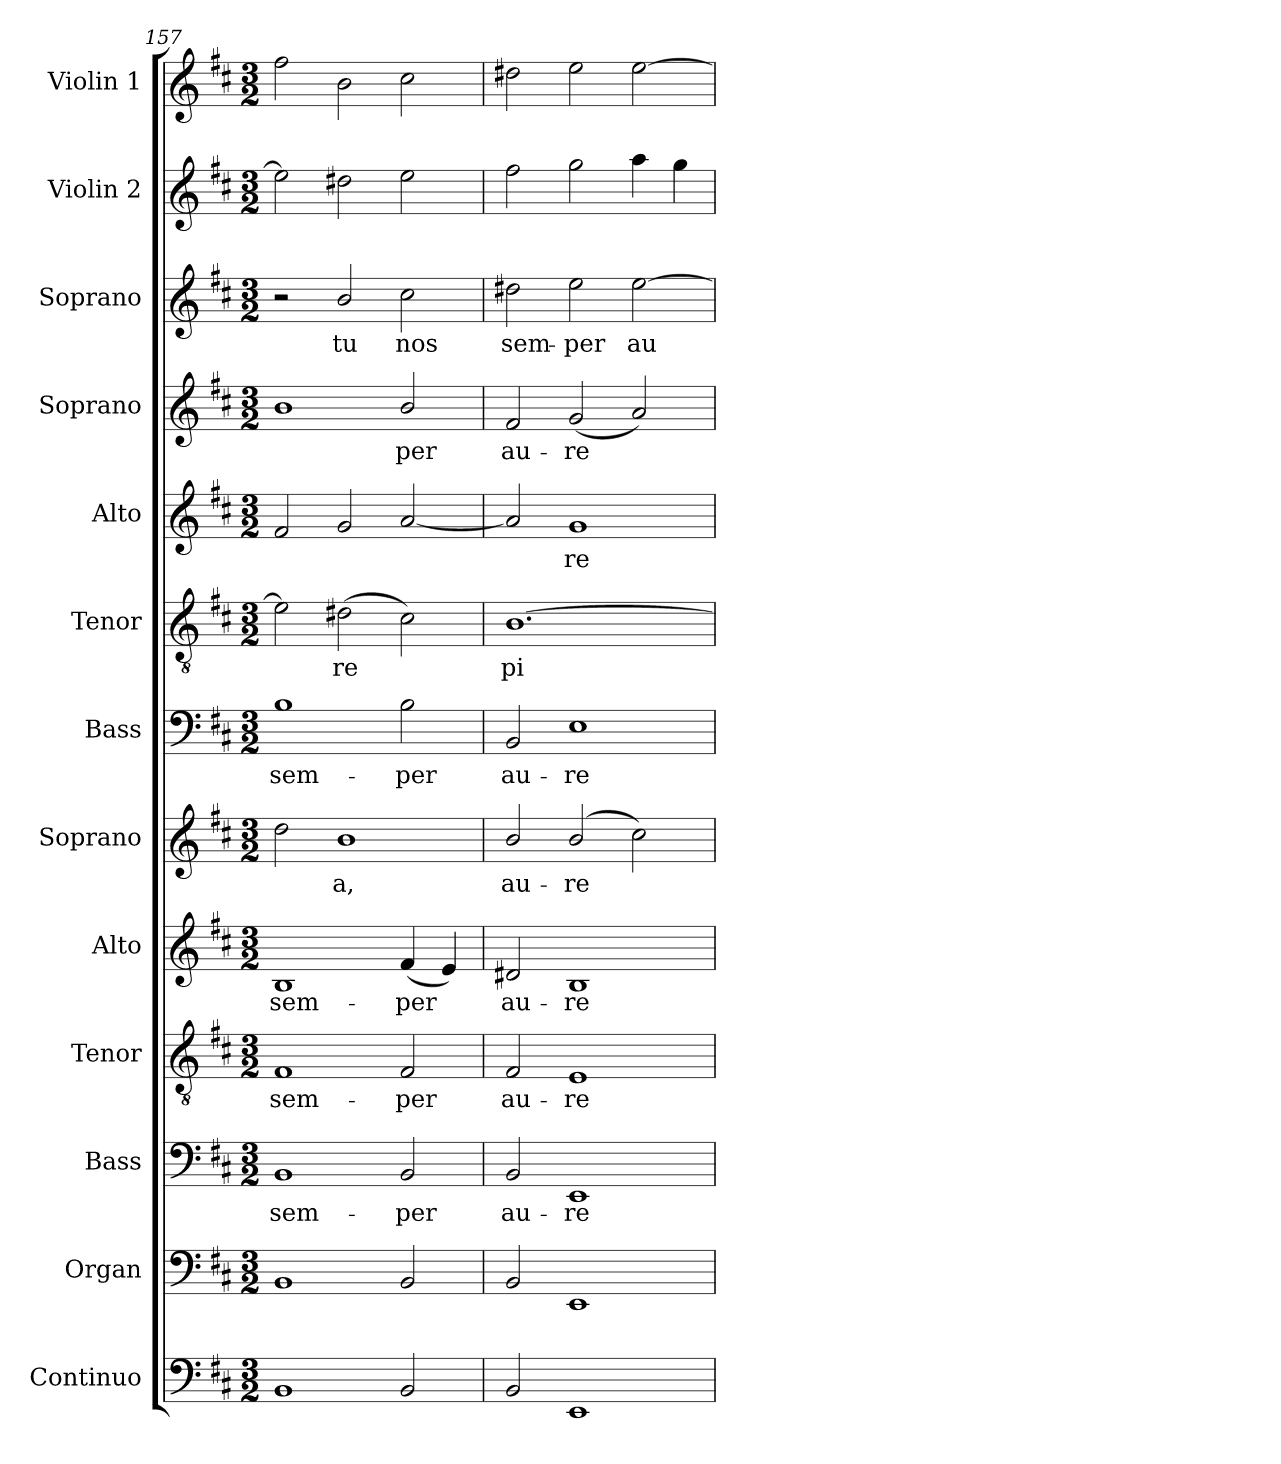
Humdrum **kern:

**kern	**kern	**kern	**text	**kern	**text	**kern	**text	**kern	**text	**kern	**text	**kern	**text	**kern	**text	**kern	**text	**kern	**text	**kern	**kern
*part13	*part12	*part11	*part11	*part10	*part10	*part9	*part9	*part8	*part8	*part7	*part7	*part6	*part6	*part5	*part5	*part4	*part4	*part3	*part3	*part2	*part1
*staff13	*staff12	*staff11	*staff11	*staff10	*staff10	*staff9	*staff9	*staff8	*staff8	*staff7	*staff7	*staff6	*staff6	*staff5	*staff5	*staff4	*staff4	*staff3	*staff3	*staff2	*staff1
*I"Continuo	*I"Organ	*I"Bass	*	*I"Tenor	*	*I"Alto	*	*I"Soprano	*	*I"Bass	*	*I"Tenor	*	*I"Alto	*	*I"Soprano	*	*I"Soprano	*	*I"Violin 2	*I"Violin 1
*I'Cont.	*I'Org.	*I'B.	*	*I'T.	*	*I'A.	*	*I'S.	*	*I'B.	*	*I'T.	*	*I'A.	*	*I'S.	*	*I'S.	*	*I'Vln. 2	*I'Vln. 1
*clefF4	*clefF4	*clefF4	*	*clefGv2	*	*clefG2	*	*clefG2	*	*clefF4	*	*clefGv2	*	*clefG2	*	*clefG2	*	*clefG2	*	*clefG2	*clefG2
*	*	*	*	*ITrd7c12	*	*	*	*	*	*	*	*ITrd7c12	*	*	*	*	*	*	*	*	*
*k[f#c#]	*k[f#c#]	*k[f#c#]	*	*k[f#c#]	*	*k[f#c#]	*	*k[f#c#]	*	*k[f#c#]	*	*k[f#c#]	*	*k[f#c#]	*	*k[f#c#]	*	*k[f#c#]	*	*k[f#c#]	*k[f#c#]
*D:	*D:	*D:	*	*D:	*	*D:	*	*D:	*	*D:	*	*D:	*	*D:	*	*D:	*	*D:	*	*D:	*D:
*M3/2	*M3/2	*M3/2	*	*M3/2	*	*M3/2	*	*M3/2	*	*M3/2	*	*M3/2	*	*M3/2	*	*M3/2	*	*M3/2	*	*M3/2	*M3/2
=157	=157	=157	=157	=157	=157	=157	=157	=157	=157	=157	=157	=157	=157	=157	=157	=157	=157	=157	=157	=157	=157
!	!	!	!LO:LY:b:color=#000000	!	!	!	!	!	!	!	!	!	!	!	!	!	!	!	!	!	!
!	!	!	!	!	!LO:LY:b:color=#000000	!	!	!	!	!	!	!	!	!	!	!	!	!	!	!	!
!	!	!	!	!	!	!	!LO:LY:b:color=#000000	!	!	!	!	!	!	!	!	!	!	!	!	!	!
!	!	!	!	!	!	!	!	!	!	!	!LO:LY:b:color=#000000	!	!	!	!	!	!	!	!	!	!
1BBi	1BBi	1BBi	sem-	1FF#i	sem-	1Bi	sem-	2ddi\	.	1Bi	sem-	2Ei\]	.	2f#i/	.	1bi	.	2r	.	2eei\]	2ff#i\
!	!	!	!	!	!	!	!	!	!LO:LY:b:color=#000000	!	!	!	!	!	!	!	!	!	!	!	!
!	!	!	!	!	!	!	!	!	!	!	!	!	!LO:LY:b:color=#000000	!	!	!	!	!	!	!	!
!	!	!	!	!	!	!	!	!	!	!	!	!	!	!	!	!	!	!	!LO:LY:b:color=#000000	!	!
.	.	.	.	.	.	.	.	1bi	-a,	.	.	(2D#Xi\	-re	2gi/	.	.	.	2bi/	tu	2dd#Xi\	2bi\
!	!	!	!LO:LY:b:color=#000000	!	!	!	!	!	!	!	!	!	!	!	!	!	!	!	!	!	!
!	!	!	!	!	!LO:LY:b:color=#000000	!	!	!	!	!	!	!	!	!	!	!	!	!	!	!	!
!	!	!	!	!	!	!	!LO:LY:b:color=#000000	!	!	!	!	!	!	!	!	!	!	!	!	!	!
!	!	!	!	!	!	!	!	!	!	!	!LO:LY:b:color=#000000	!	!	!	!	!	!	!	!	!	!
!	!	!	!	!	!	!	!	!	!	!	!	!	!	!	!	!	!LO:LY:b:color=#000000	!	!	!	!
!	!	!	!	!	!	!	!	!	!	!	!	!	!	!	!	!	!	!	!LO:LY:b:color=#000000	!	!
2BBi/	2BBi/	2BBi/	-per	2FF#i/	-per	(4f#i/	-per	.	.	2Bi\	-per	2C#i\)	.	[<2ai/	.	2bi/	-per	2cc#i\	nos	2eei\	2cc#i\
.	.	.	.	.	.	4ei/)	.	.	.	.	.	.	.	.	.	.	.	.	.	.	.
!!LO:PB:g=z
=158	=158	=158	=158	=158	=158	=158	=158	=158	=158	=158	=158	=158	=158	=158	=158	=158	=158	=158	=158	=158	=158
!	!	!	!LO:LY:b:color=#000000	!	!	!	!	!	!	!	!	!	!	!	!	!	!	!	!	!	!
!	!	!	!	!	!LO:LY:b:color=#000000	!	!	!	!	!	!	!	!	!	!	!	!	!	!	!	!
!	!	!	!	!	!	!	!LO:LY:b:color=#000000	!	!	!	!	!	!	!	!	!	!	!	!	!	!
!	!	!	!	!	!	!	!	!	!LO:LY:b:color=#000000	!	!	!	!	!	!	!	!	!	!	!	!
!	!	!	!	!	!	!	!	!	!	!	!LO:LY:b:color=#000000	!	!	!	!	!	!	!	!	!	!
!	!	!	!	!	!	!	!	!	!	!	!	!	!LO:LY:b:color=#000000	!	!	!	!	!	!	!	!
!	!	!	!	!	!	!	!	!	!	!	!	!	!	!	!	!	!LO:LY:b:color=#000000	!	!	!	!
!	!	!	!	!	!	!	!	!	!	!	!	!	!	!	!	!	!	!	!LO:LY:b:color=#000000	!	!
2BBi/	2BBi/	2BBi/	au-	2FF#i/	au-	2d#Xi/	au-	2bi/	au-	2BBi/	au-	[<1.BBi	pi-	2ai/]	.	2f#i/	au-	2dd#Xi\	sem-	2ff#i\	2dd#Xi\
!	!	!	!LO:LY:b:color=#000000	!	!	!	!	!	!	!	!	!	!	!	!	!	!	!	!	!	!
!	!	!	!	!	!LO:LY:b:color=#000000	!	!	!	!	!	!	!	!	!	!	!	!	!	!	!	!
!	!	!	!	!	!	!	!LO:LY:b:color=#000000	!	!	!	!	!	!	!	!	!	!	!	!	!	!
!	!	!	!	!	!	!	!	!	!LO:LY:b:color=#000000	!	!	!	!	!	!	!	!	!	!	!	!
!	!	!	!	!	!	!	!	!	!	!	!LO:LY:b:color=#000000	!	!	!	!	!	!	!	!	!	!
!	!	!	!	!	!	!	!	!	!	!	!	!	!	!	!LO:LY:b:color=#000000	!	!	!	!	!	!
!	!	!	!	!	!	!	!	!	!	!	!	!	!	!	!	!	!LO:LY:b:color=#000000	!	!	!	!
!	!	!	!	!	!	!	!	!	!	!	!	!	!	!	!	!	!	!	!LO:LY:b:color=#000000	!	!
1EEi	1EEi	1EEi	-re	1EEi	-re	1Bi	-re	(2bi/	-re	1Ei	-re	.	.	1gi	-re	(2gi/	-re	2eei\	-per	2ggi\	2eei\
!	!	!	!	!	!	!	!	!	!	!	!	!	!	!	!	!	!	!	!LO:LY:b:color=#000000	!	!
.	.	.	.	.	.	.	.	2cc#i\)	.	.	.	.	.	.	.	2ai/)	.	[>2eei\	au-	4aai\	[>2eei\
.	.	.	.	.	.	.	.	.	.	.	.	.	.	.	.	.	.	.	.	4ggi\	.
=	=	=	=	=	=	=	=	=	=	=	=	=	=	=	=	=	=	=	=	=	=
*-	*-	*-	*-	*-	*-	*-	*-	*-	*-	*-	*-	*-	*-	*-	*-	*-	*-	*-	*-	*-	*-
